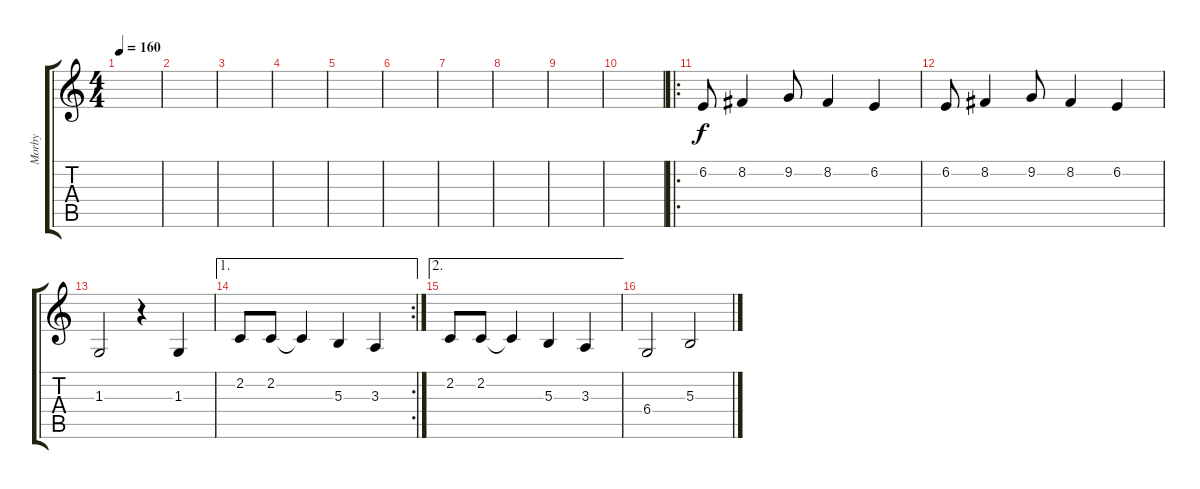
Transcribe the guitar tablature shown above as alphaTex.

\track ("Morby" "Morby") {instrument violin}
\staff {score tabs}
\tuning (Eb4 Bb3 Gb3 Db3 Ab2 Eb2) {hide}
\ts (4 4)
\tempo 160
\clef g2
\ks c
|
|
|
|
|
|
|
|
|
|
\ro
6.2.8 8.2.4 9.2.8 8.2.4 6.2.4 |
6.2.8 8.2.4 9.2.8 8.2.4 6.2.4 |
1.3.2 r.4 1.3.4 |
\ae 1
\rc 2
2.2.8 2.2.8 2.2{t}.4 5.3.4 3.3.4 |
\ae 2
2.2.8 2.2.8 2.2{t}.4 5.3.4 3.3.4 |
6.4.2 5.3.2
